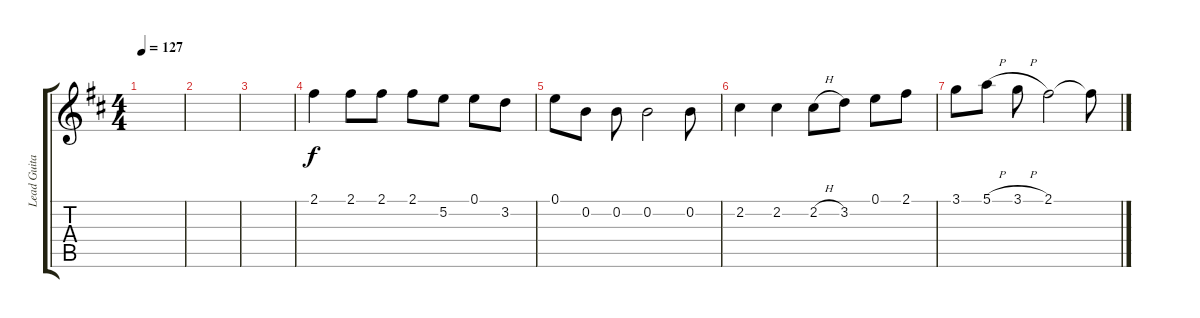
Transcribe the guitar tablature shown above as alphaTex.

\track ("Lead Guitar" "Lead Guita") {instrument acousticguitarsteel}
\staff {score tabs}
\tuning (E4 B3 G3 D3 A2 D2) {hide}
\ts (4 4)
\tempo 127
\clef g2
\ks d
|
|
|
2.1.4 2.1.8 2.1.8 2.1.8 5.2.8 0.1.8 3.2.8 |
0.1.8 0.2.8 0.2.8 0.2.2 0.2.8 |
2.2.4 2.2.4 2.2{h}.8 3.2.8 0.1.8 2.1.8 |
3.1.8 5.1{h}.8 3.1{h}.8 2.1.2 2.1{t}.8
